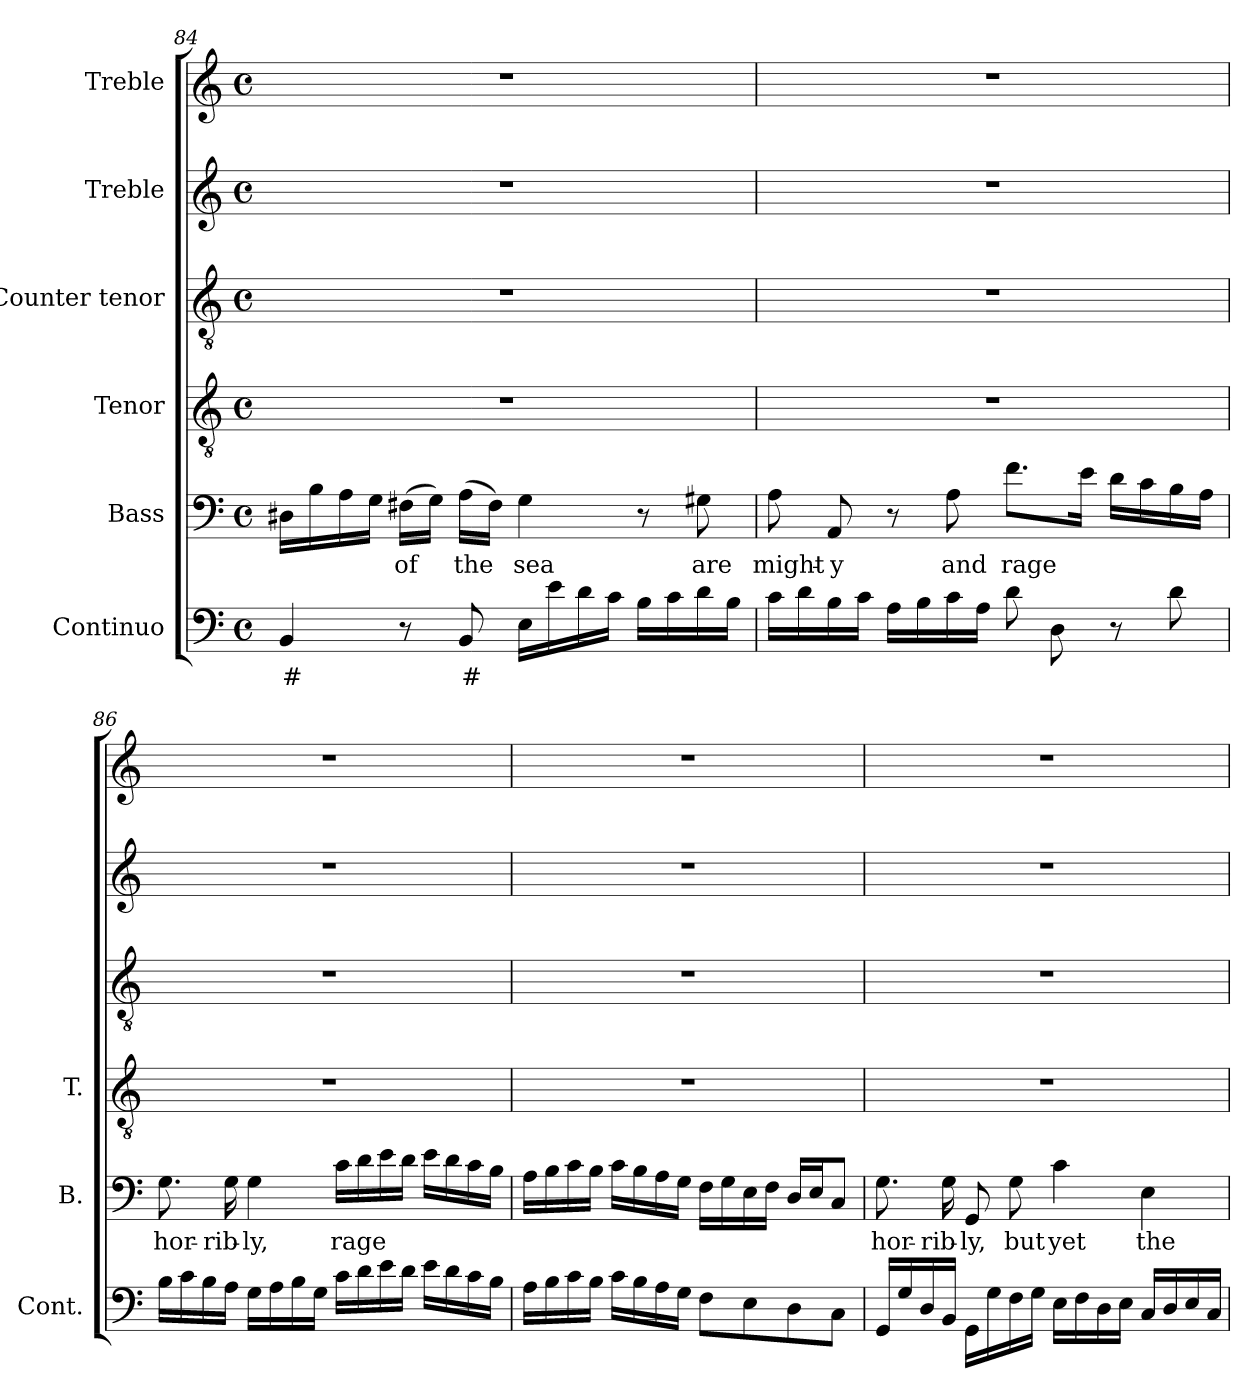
**kern	**text	**kern	**text	**kern	**kern	**kern	**kern
*part6	*part6	*part5	*part5	*part4	*part3	*part2	*part1
*staff6	*staff6	*staff5	*staff5	*staff4	*staff3	*staff2	*staff1
*I"Continuo	*	*I"Bass	*	*I"Tenor	*I"Counter tenor	*I"Treble	*I"Treble
*I'Cont.	*	*I'B.	*	*I'T.	*	*	*
!!LO:LB:g=z
*clefF4	*	*clefF4	*	*clefGv2	*clefGv2	*clefG2	*clefG2
*	*	*	*	*ITrd7c12	*ITrd7c12	*	*
*k[]	*	*k[]	*	*k[]	*k[]	*k[]	*k[]
*C:	*	*C:	*	*C:	*C:	*C:	*C:
*M4/4	*	*M4/4	*	*M4/4	*M4/4	*M4/4	*M4/4
*met(c)	*	*met(c)	*	*met(c)	*met(c)	*met(c)	*met(c)
=84	=84	=84	=84	=84	=84	=84	=84
!	!LO:LY:b:color=#000000	!	!	!	!	!	!
4BBi/	#	16D#Xi\LL	.	1r	1r	1r	1r
.	.	16Bi\	.	.	.	.	.
.	.	16Ai\	.	.	.	.	.
.	.	16Gi\JJ	.	.	.	.	.
!	!	!	!LO:LY:b:color=#000000	!	!	!	!
8r	.	(16F#Xi\LL	of	.	.	.	.
.	.	16Gi\JJ)	.	.	.	.	.
!	!LO:LY:b:color=#000000	!	!	!	!	!	!
!	!	!	!LO:LY:b:color=#000000	!	!	!	!
8BBi/	#	(16Ai\LL	the	.	.	.	.
.	.	16F#i\JJ)	.	.	.	.	.
!	!	!	!LO:LY:b:color=#000000	!	!	!	!
16Ei\LL	.	4Gi\	sea	.	.	.	.
16ei\	.	.	.	.	.	.	.
16di\	.	.	.	.	.	.	.
16ci\JJ	.	.	.	.	.	.	.
16Bi\LL	.	8r	.	.	.	.	.
16ci\	.	.	.	.	.	.	.
!	!	!	!LO:LY:b:color=#000000	!	!	!	!
16di\	.	8G#Xi\	are	.	.	.	.
16Bi\JJ	.	.	.	.	.	.	.
=85	=85	=85	=85	=85	=85	=85	=85
!	!	!	!LO:LY:b:color=#000000	!	!	!	!
16ci\LL	.	8Ai\	might-	1r	1r	1r	1r
16di\	.	.	.	.	.	.	.
!	!	!	!LO:LY:b:color=#000000	!	!	!	!
16Bi\	.	8AAi/	-y	.	.	.	.
16ci\JJ	.	.	.	.	.	.	.
16Ai\LL	.	8r	.	.	.	.	.
16Bi\	.	.	.	.	.	.	.
!	!	!	!LO:LY:b:color=#000000	!	!	!	!
16ci\	.	8Ai\	and	.	.	.	.
16Ai\JJ	.	.	.	.	.	.	.
!	!	!	!LO:LY:b:color=#000000	!	!	!	!
8di\	.	8.fi\L	rage	.	.	.	.
8Di\	.	.	.	.	.	.	.
.	.	16ei\Jk	.	.	.	.	.
8r	.	16di\LL	.	.	.	.	.
.	.	16ci\	.	.	.	.	.
8di\	.	16Bi\	.	.	.	.	.
.	.	16Ai\JJ	.	.	.	.	.
=86	=86	=86	=86	=86	=86	=86	=86
!	!	!	!LO:LY:b:color=#000000	!	!	!	!
16Bi\LL	.	8.Gi\	hor-	1r	1r	1r	1r
16ci\	.	.	.	.	.	.	.
16Bi\	.	.	.	.	.	.	.
!	!	!	!LO:LY:b:color=#000000	!	!	!	!
16Ai\JJ	.	16Gi\	-rib-	.	.	.	.
!	!	!	!LO:LY:b:color=#000000	!	!	!	!
16Gi\LL	.	4Gi\	-ly,	.	.	.	.
16Ai\	.	.	.	.	.	.	.
16Bi\	.	.	.	.	.	.	.
16Gi\JJ	.	.	.	.	.	.	.
!	!	!	!LO:LY:b:color=#000000	!	!	!	!
16ci\LL	.	16ci\LL	rage	.	.	.	.
16di\	.	16di\	.	.	.	.	.
16ei\	.	16ei\	.	.	.	.	.
16di\JJ	.	16di\JJ	.	.	.	.	.
16ei\LL	.	16ei\LL	.	.	.	.	.
16di\	.	16di\	.	.	.	.	.
16ci\	.	16ci\	.	.	.	.	.
16Bi\JJ	.	16Bi\JJ	.	.	.	.	.
!!LO:LB:g=z
=87	=87	=87	=87	=87	=87	=87	=87
16Ai\LL	.	16Ai\LL	.	1r	1r	1r	1r
16Bi\	.	16Bi\	.	.	.	.	.
16ci\	.	16ci\	.	.	.	.	.
16Bi\JJ	.	16Bi\JJ	.	.	.	.	.
16ci\LL	.	16ci\LL	.	.	.	.	.
16Bi\	.	16Bi\	.	.	.	.	.
16Ai\	.	16Ai\	.	.	.	.	.
16Gi\JJ	.	16Gi\JJ	.	.	.	.	.
8Fi\L	.	16Fi\LL	.	.	.	.	.
.	.	16Gi\	.	.	.	.	.
8Ei\	.	16Ei\	.	.	.	.	.
.	.	16Fi\JJ	.	.	.	.	.
8Di\	.	16Di/LL	.	.	.	.	.
.	.	16Ei/J	.	.	.	.	.
8Ci\J	.	8Ci/J	.	.	.	.	.
=88	=88	=88	=88	=88	=88	=88	=88
!	!	!	!LO:LY:b:color=#000000	!	!	!	!
16GGi/LL	.	8.Gi\	hor-	1r	1r	1r	1r
16Gi/	.	.	.	.	.	.	.
16Di/	.	.	.	.	.	.	.
!	!	!	!LO:LY:b:color=#000000	!	!	!	!
16BBi/JJ	.	16Gi\	-rib-	.	.	.	.
!	!	!	!LO:LY:b:color=#000000	!	!	!	!
16GGi\LL	.	8GGi/	-ly,	.	.	.	.
16Gi\	.	.	.	.	.	.	.
!	!	!	!LO:LY:b:color=#000000	!	!	!	!
16Fi\	.	8Gi\	but	.	.	.	.
16Gi\JJ	.	.	.	.	.	.	.
!	!	!	!LO:LY:b:color=#000000	!	!	!	!
16Ei\LL	.	4ci\	yet	.	.	.	.
16Fi\	.	.	.	.	.	.	.
16Di\	.	.	.	.	.	.	.
16Ei\JJ	.	.	.	.	.	.	.
!	!	!	!LO:LY:b:color=#000000	!	!	!	!
16Ci/LL	.	4Ei\	the	.	.	.	.
16Di/	.	.	.	.	.	.	.
16Ei/	.	.	.	.	.	.	.
16Ci/JJ	.	.	.	.	.	.	.
=	=	=	=	=	=	=	=
*-	*-	*-	*-	*-	*-	*-	*-
